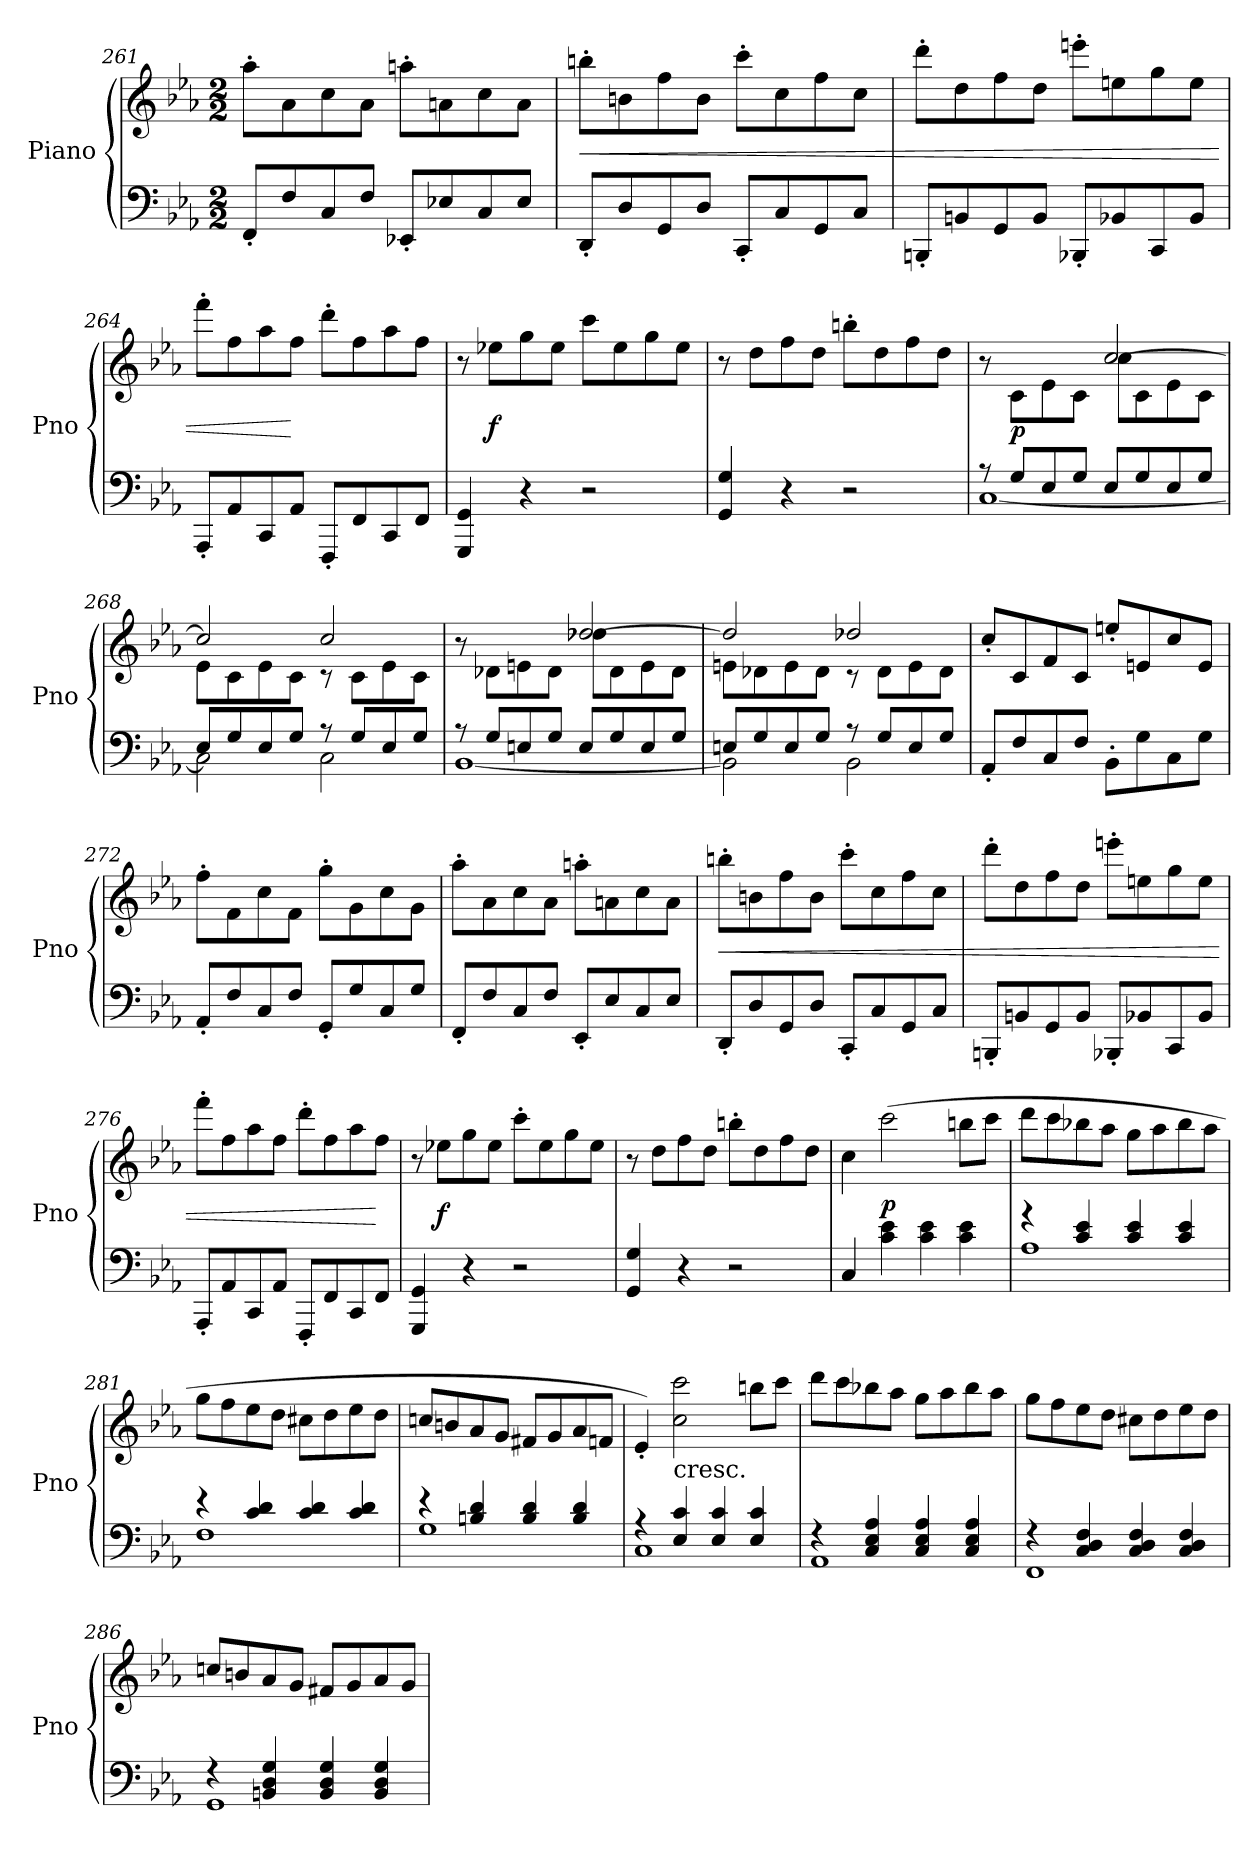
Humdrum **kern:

**kern	**kern	**dynam
*part1	*part1	*part1
*staff2	*staff1	*staff1/2
*I"Piano	*	*
*I'Pno	*	*
*clefF4	*clefG2	*
*k[b-e-a-]	*k[b-e-a-]	*
*M2/2	*M2/2	*
=261	=261	=261
8FF'L	8aa-'L	.
8F	8a-	.
8C	8cc	.
8FJ	8a-J	.
8EE-X'L	8aan'L	.
8E-X	8an	.
8C	8cc	.
8E-J	8aJ	.
=262	=262	=262
8DD'L	8bbn'L	<
8D	8bn	.
8GG	8ff	.
8DJ	8bJ	.
8CC'L	8ccc'L	.
8C	8cc	.
8GG	8ff	.
8CJ	8ccJ	.
=263	=263	=263
8BBBn'L	8ddd'L	.
8BBn	8dd	.
8GG	8ff	.
8BBJ	8ddJ	.
8BBB-X'L	8eeen'L	.
8BB-X	8een	.
8CC	8gg	.
8BB-J	8eeJ	.
=264	=264	=264
8AAA-'L	8fff'L	.
8AA-	8ff	.
8CC	8aa-	.
8AA-J	8ffJ	[
8FFF'L	8ddd'L	.
8FF	8ff	.
8CC	8aa-	.
8FFJ	8ffJ	.
=265	=265	=265
4GGG 4GG	8r	.
.	8ee-XL	f
4r	8gg	.
.	8ee-J	.
2r	8cccL	.
.	8ee-	.
.	8gg	.
.	8ee-J	.
=266	=266	=266
4GG 4G	8r	.
.	8ddL	.
4r	8ff	.
.	8ddJ	.
2r	8bbn'L	.
.	8dd	.
.	8ff	.
.	8ddJ	.
=267	=267	=267
*^	*^	*
8rA	[1C	2ryy	8r	.
8GL	.	.	8c\L	p
8E-	.	.	8e-\	.
8GJ	.	.	8c\J	.
8E-L	.	[2cc	8ccL	.
8G	.	.	8c	.
8E-	.	.	8e-	.
8GJ	.	.	8cJ	.
=268	=268	=268	=268	=268
8E-L	2C]	2cc]	8e-L	.
8G	.	.	8c	.
8E-	.	.	8e-	.
8GJ	.	.	8cJ	.
8rA	2C	2cc	8rc	.
8GL	.	.	8cL	.
8E-	.	.	8e-	.
8GJ	.	.	8cJ	.
=269	=269	=269	=269	=269
8r	[1BB-	2ryy	8r	.
8GL	.	.	8d-X\L	.
8En	.	.	8en\	.
8GJ	.	.	8d-\J	.
8EL	.	[2dd-X	8dd-XL	.
8G	.	.	8d-	.
8E	.	.	8e	.
8GJ	.	.	8d-J	.
=270	=270	=270	=270	=270
8EnL	2BB-]	2dd-]	8enL	.
8G	.	.	8d-X	.
8E	.	.	8e	.
8GJ	.	.	8d-J	.
8rA	2BB-	2dd-X	8rc	.
8GL	.	.	8d-L	.
8E	.	.	8e	.
8GJ	.	.	8d-J	.
*v	*v	*	*	*
=271	=271	=271	=271
!	!LO:TX:c:t=cresc.	!	!
*	*v	*v	*
8AA-'L	8cc'L	.
8F	8c	.
8C	8f	.
8FJ	8cJ	.
8BB-'L	8een'L	.
8G	8en	.
8C	8cc	.
8GJ	8eJ	.
=272	=272	=272
8AA-'L	8ff'\L	.
8F	8f\	.
8C	8cc\	.
8FJ	8f\J	.
8GG'L	8gg'L	.
8G	8g	.
8C	8cc	.
8GJ	8gJ	.
=273	=273	=273
8FF'L	8aa-'L	.
8F	8a-	.
8C	8cc	.
8FJ	8a-J	.
8EE-'L	8aan'L	.
8E-	8an	.
8C	8cc	.
8E-J	8aJ	.
=274	=274	=274
8DD'L	8bbn'L	<
8D	8bn	.
8GG	8ff	.
8DJ	8bJ	.
8CC'L	8ccc'L	.
8C	8cc	.
8GG	8ff	.
8CJ	8ccJ	.
=275	=275	=275
8BBBn'L	8ddd'L	.
8BBn	8dd	.
8GG	8ff	.
8BBJ	8ddJ	.
8BBB-X'L	8eeen'L	.
8BB-X	8een	.
8CC	8gg	.
8BB-J	8eeJ	.
=276	=276	=276
8AAA-'L	8fff'L	.
8AA-	8ff	.
8CC	8aa-	.
8AA-J	8ffJ	.
8FFF'L	8ddd'L	.
8FF	8ff	.
8CC	8aa-	.
8FFJ	8ffJ	[
=277	=277	=277
4GGG 4GG	8r	.
.	8ee-XL	f
4r	8gg	.
.	8ee-J	.
2r	8ccc'L	.
.	8ee-	.
.	8gg	.
.	8ee-J	.
=278	=278	=278
4GG 4G	8r	.
.	8ddL	.
4r	8ff	.
.	8ddJ	.
2r	8bbn'L	.
.	8dd	.
.	8ff	.
.	8ddJ	.
=279	=279	=279
4C	4cc	.
4c 4e-	(2ccc	p
4c 4e-	.	.
4c 4e-	8bbnL	.
.	8cccJ	.
=280	=280	=280
*^	*	*
4r	1A-	8dddL	.
.	.	8ccc	.
4c 4e-	.	8bb-X	.
.	.	8aa-J	.
4c 4e-	.	8ggL	.
.	.	8aa-	.
4c 4e-	.	8bb-	.
.	.	8aa-J	.
=281	=281	=281	=281
4r	1F	8ggL	.
.	.	8ff	.
4c 4d	.	8ee-	.
.	.	8ddJ	.
4c 4d	.	8cc#XL	.
.	.	8dd	.
4c 4d	.	8ee-	.
.	.	8ddJ	.
=282	=282	=282	=282
4r	1G	8ccnL	.
.	.	8bn	.
4Bn 4d	.	8a-	.
.	.	8gJ	.
4B 4d	.	8f#XL	.
.	.	8g	.
4B 4d	.	8a-	.
.	.	8fnJ	.
=283	=283	=283	=283
4r	1C	4e-')	.
!	!	!LO:TX:c:t=cresc.	!
4E- 4c	.	2cc 2ccc	.
4E- 4c	.	.	.
4E- 4c	.	8bbnL	.
.	.	8cccJ	.
=284	=284	=284	=284
4r	1AA-	8dddL	.
.	.	8ccc	.
4C 4E- 4A-	.	8bb-X	.
.	.	8aa-J	.
4C 4E- 4A-	.	8ggL	.
.	.	8aa-	.
4C 4E- 4A-	.	8bb-	.
.	.	8aa-J	.
=285	=285	=285	=285
4r	1FF	8ggL	.
.	.	8ff	.
4C 4D 4F	.	8ee-	.
.	.	8ddJ	.
4C 4D 4F	.	8cc#XL	.
.	.	8dd	.
4C 4D 4F	.	8ee-	.
.	.	8ddJ	.
=286	=286	=286	=286
4r	1GG	8ccnL	.
.	.	8bn	.
4BBn 4D 4G	.	8a-	.
.	.	8gJ	.
4BB 4D 4G	.	8f#XL	.
.	.	8g	.
4BB 4D 4G	.	8a-	.
.	.	8gJ	.
*v	*v	*	*
=	=	=
*-	*-	*-
